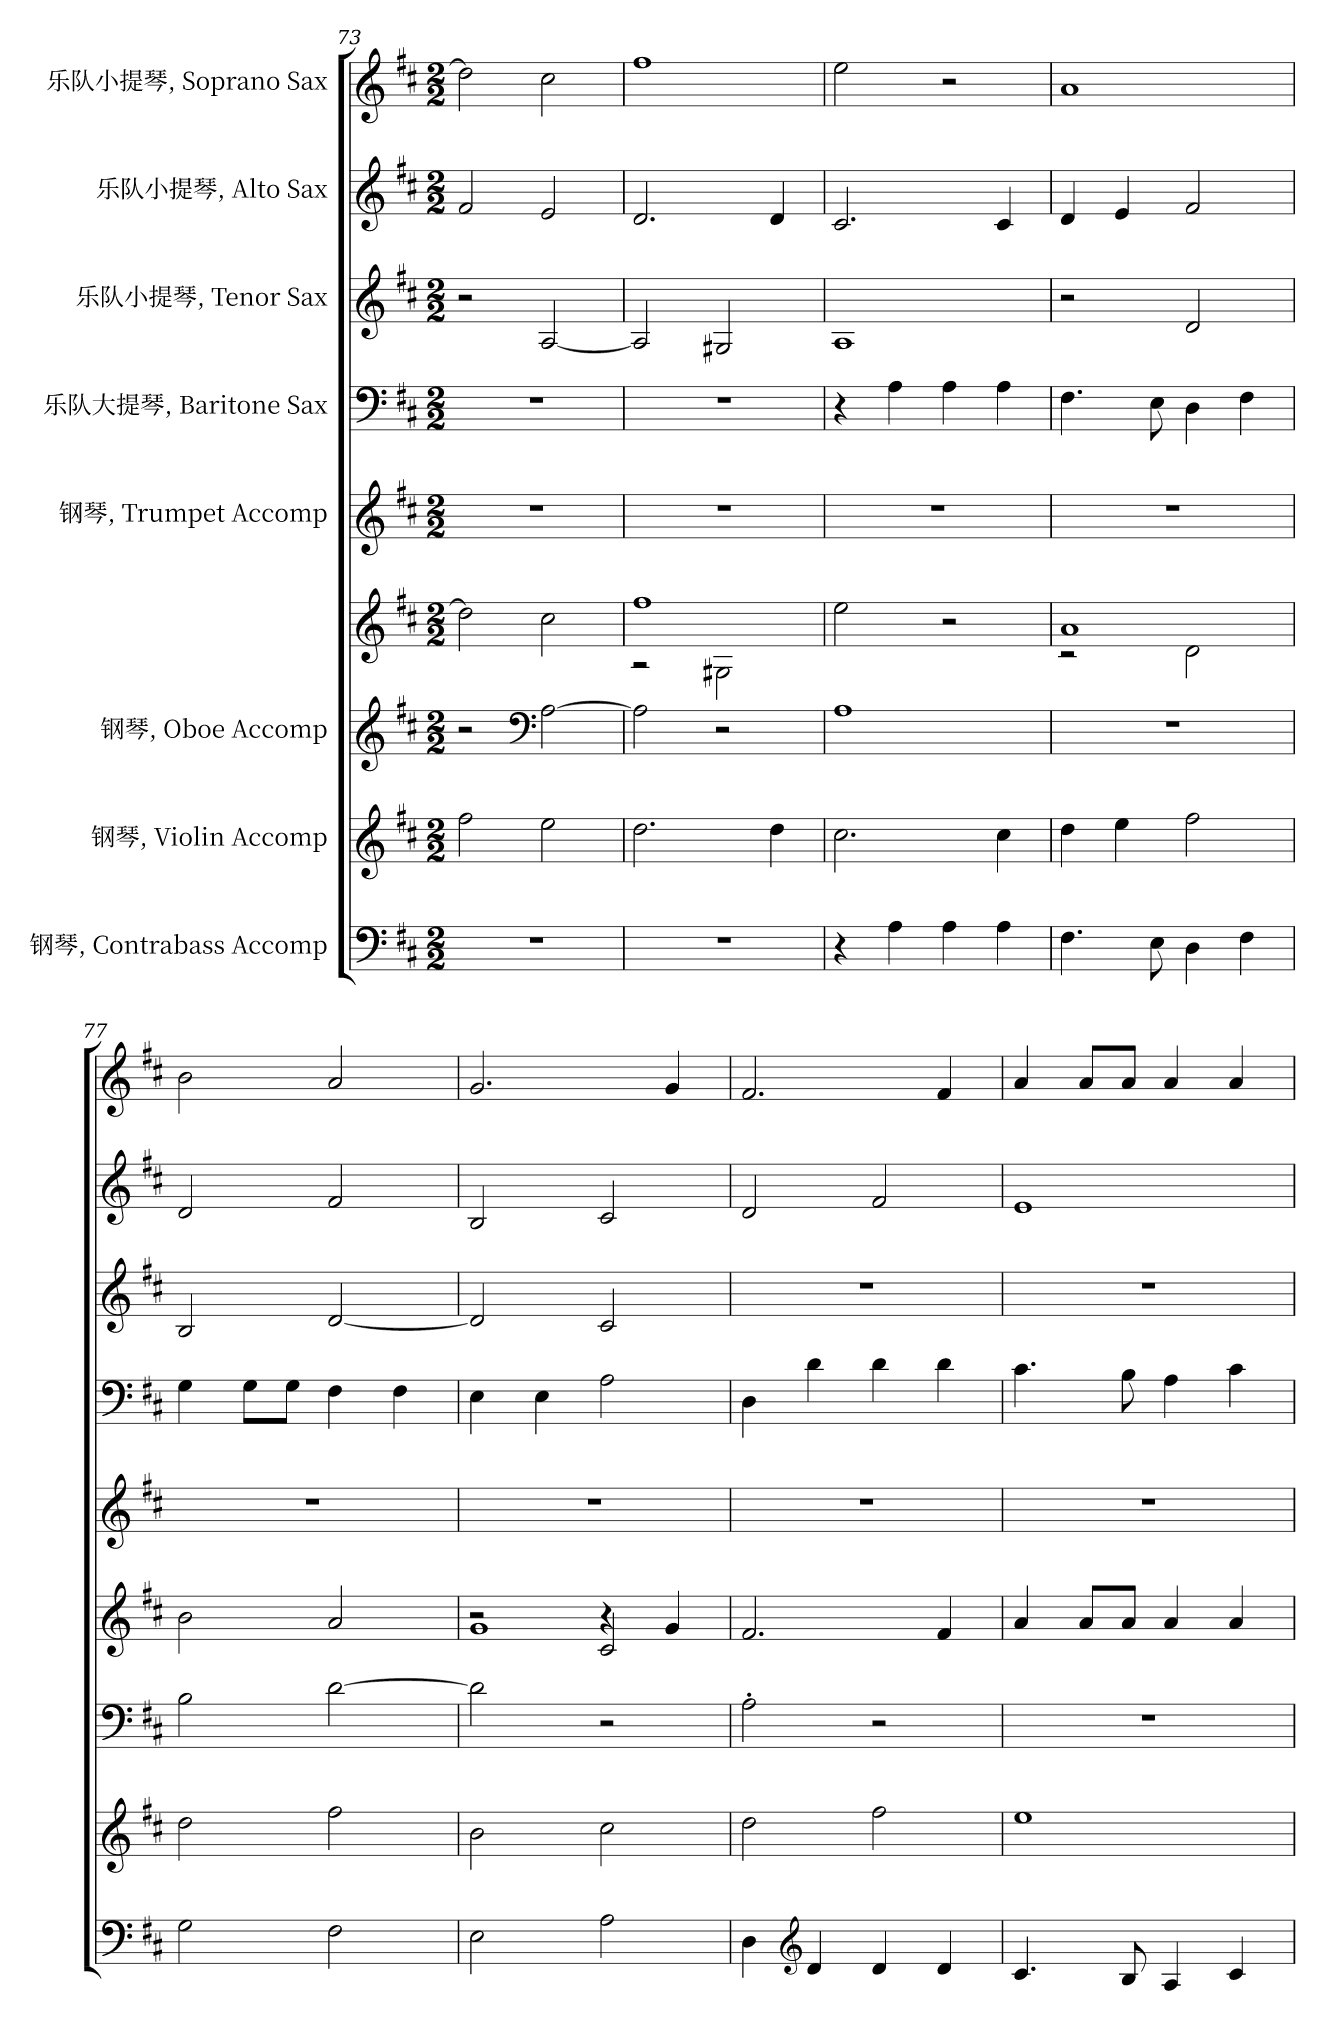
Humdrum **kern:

**kern	**kern	**kern	**kern	**kern	**kern	**kern	**kern	**kern
*part8	*part7	*part6	*part6	*part5	*part4	*part3	*part2	*part1
*staff9	*staff8	*staff7	*staff6	*staff5	*staff4	*staff3	*staff2	*staff1
*I"钢琴, Contrabass Accomp	*I"钢琴, Violin Accomp	*I"钢琴, Oboe Accomp	*	*I"钢琴, Trumpet Accomp	*I"乐队大提琴, Baritone Sax	*I"乐队小提琴, Tenor Sax	*I"乐队小提琴, Alto Sax	*I"乐队小提琴, Soprano Sax
*clefF4	*clefG2	*clefG2	*clefG2	*clefG2	*clefF4	*clefG2	*clefG2	*clefG2
*k[f#c#]	*k[f#c#]	*k[f#c#]	*k[f#c#]	*k[f#c#]	*k[f#c#]	*k[f#c#]	*k[f#c#]	*k[f#c#]
*M2/2	*M2/2	*M2/2	*M2/2	*M2/2	*M2/2	*M2/2	*M2/2	*M2/2
=73	=73	=73	=73	=73	=73	=73	=73	=73
1r	2ff#\	2r	2dd\]	1r	1r	2r	2f#/	2dd\]
*	*	*clefF4	*	*	*	*	*	*
.	2ee\	[2A\	2cc#\	.	.	[2A/	2e/	2cc#\
=74	=74	=74	=74	=74	=74	=74	=74	=74
*	*	*	*^	*	*	*	*	*
1r	2.dd\	2A\]	1ff#	2r	1r	1r	2A/]	2.d/	1ff#
.	.	2r	.	2G#X\	.	.	2G#X/	.	.
.	4dd\	.	.	.	.	.	.	4d/	.
*	*	*	*v	*v	*	*	*	*	*
!!LO:PB:g=z
=75	=75	=75	=75	=75	=75	=75	=75	=75
4r	2.cc#\	1A	2ee\	1r	4r	1A	2.c#/	2ee\
4A\	.	.	.	.	4A\	.	.	.
4A\	.	.	2r	.	4A\	.	.	2r
4A\	4cc#\	.	.	.	4A\	.	4c#/	.
=76	=76	=76	=76	=76	=76	=76	=76	=76
*	*	*	*^	*	*	*	*	*
4.F#\	4dd\	1r	1a	2r	1r	4.F#\	2r	4d/	1a
.	4ee\	.	.	.	.	.	.	4e/	.
8E\	.	.	.	.	.	8E\	.	.	.
4D\	2ff#\	.	.	2d\	.	4D\	2d/	2f#/	.
4F#\	.	.	.	.	.	4F#\	.	.	.
*	*	*	*v	*v	*	*	*	*	*
=77	=77	=77	=77	=77	=77	=77	=77	=77
2G\	2dd\	2B\	2b\	1r	4G\	2B/	2d/	2b\
.	.	.	.	.	8G\L	.	.	.
.	.	.	.	.	8G\J	.	.	.
2F#\	2ff#\	[2d\	2a/	.	4F#\	[2d/	2f#/	2a/
.	.	.	.	.	4F#\	.	.	.
=78	=78	=78	=78	=78	=78	=78	=78	=78
*	*	*	*^	*	*	*	*	*
*	*	*	*	*^	*	*	*	*	*
2E\	2b\	2d\]	2r	1g	2r	1r	4E\	2d/]	2B/	2.g/
.	.	.	.	.	.	.	4E\	.	.	.
2A\	2cc#\	2r	4r	.	2c#/	.	2A\	2c#/	2c#/	.
.	.	.	4g/	.	.	.	.	.	.	4g/
*	*	*	*v	*v	*v	*	*	*	*	*
=79	=79	=79	=79	=79	=79	=79	=79	=79
4D\	2dd\	2A'\	2.f#/	1r	4D\	1r	2d/	2.f#/
*clefG2	*	*	*	*	*	*	*	*
4d/	.	.	.	.	4d\	.	.	.
4d/	2ff#\	2r	.	.	4d\	.	2f#/	.
4d/	.	.	4f#/	.	4d\	.	.	4f#/
=80	=80	=80	=80	=80	=80	=80	=80	=80
4.c#/	1ee	1r	4a/	1r	4.c#\	1r	1e	4a/
.	.	.	8a/L	.	.	.	.	8a/L
8B/	.	.	8a/J	.	8B\	.	.	8a/J
4A/	.	.	4a/	.	4A\	.	.	4a/
4c#/	.	.	4a/	.	4c#\	.	.	4a/
=	=	=	=	=	=	=	=	=
*-	*-	*-	*-	*-	*-	*-	*-	*-
